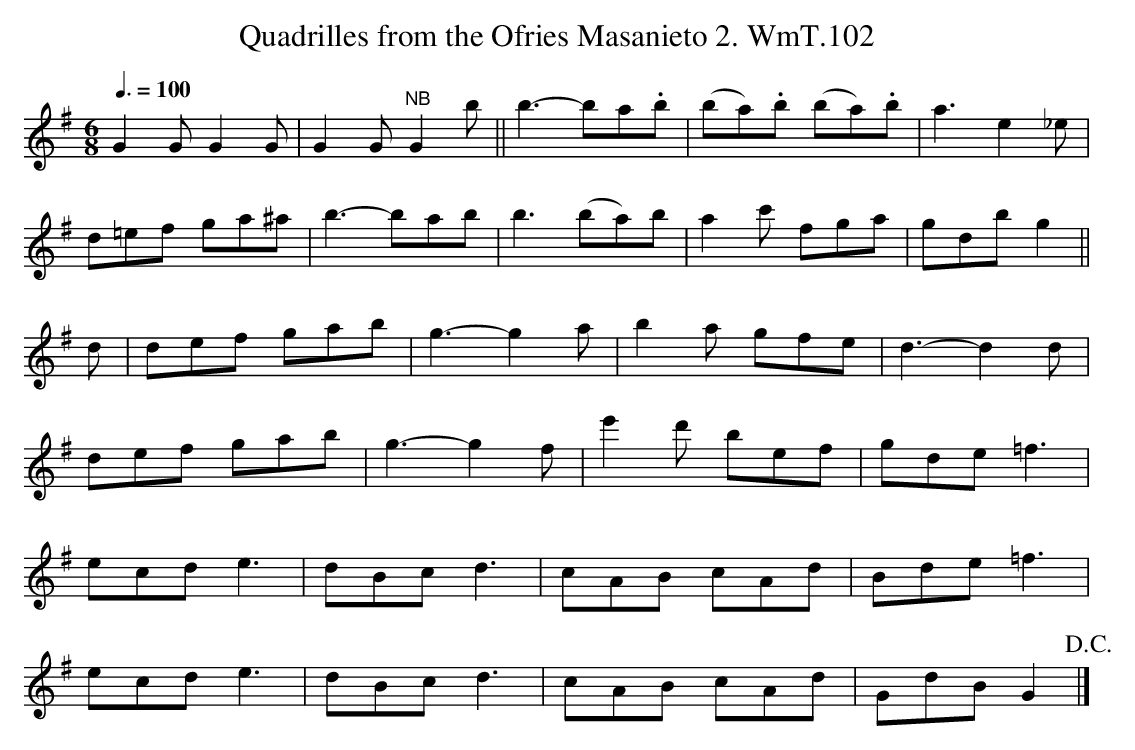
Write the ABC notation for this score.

X:1
T:Quadrilles from the Ofries Masanieto 2. WmT.102
M:6/8
L:1/8
Q:3/8=100
K:G
G2G G2G|G2G "^NB"G2b||b3- ba.b|(ba).b (ba).b|a3 e2_e|
d=ef ga^a|b3- bab|b3 (ba)b|a2c' fga|gdb g2||
d|def gab|g3- g2a|b2a gfe|d3- d2d|
def gab|g3- g2f|e'2d' bef|gde =f3|
ecd e3|dBc d3|cAB cAd|Bde =f3|
ecd e3|dBc d3|cAB cAd|GdB G2 !D.C.!|]
